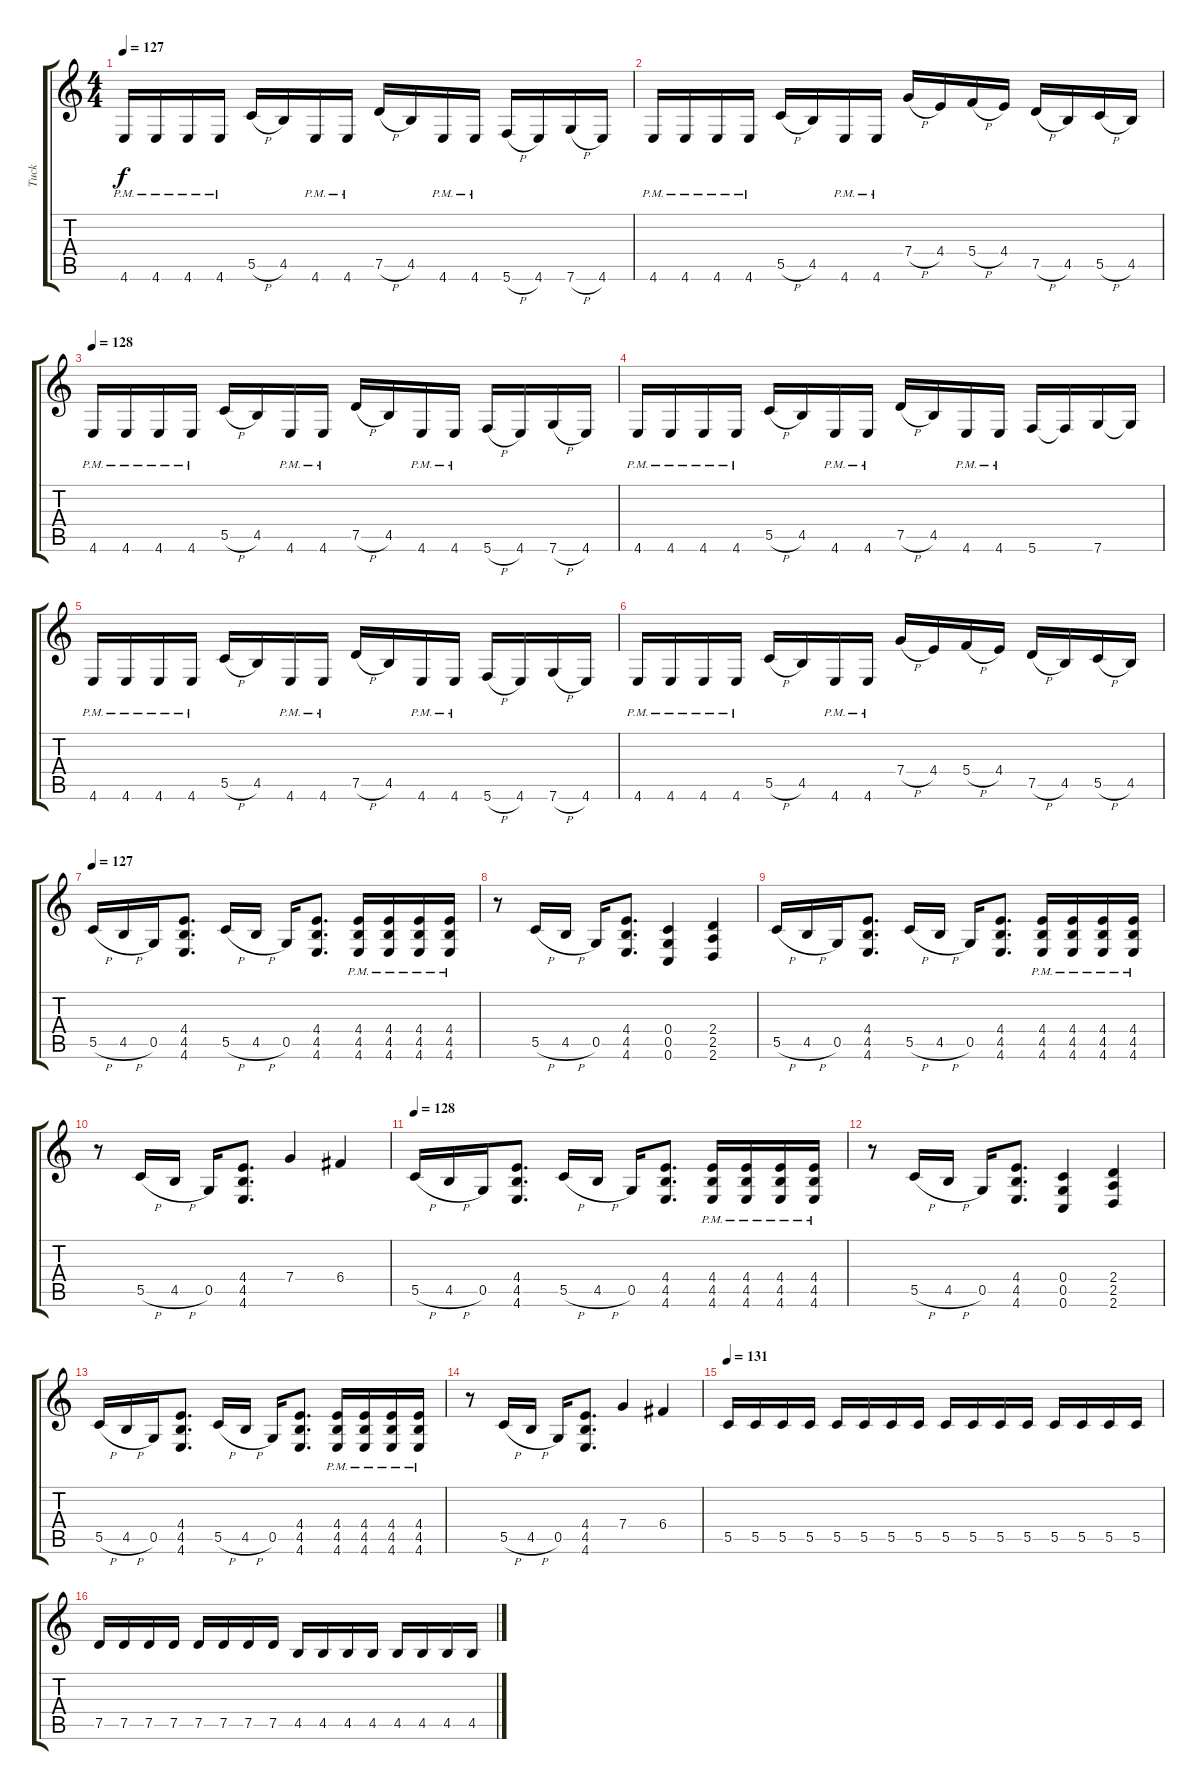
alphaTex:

\track ("Tuck" "Tuck") {instrument distortionguitar}
\staff {score tabs}
\tuning (D4 A3 F3 C3 G2 C2) {hide}
\ts (4 4)
\tempo 127
\clef g2
\ks c
4.6{pm}.16{dy f} 4.6{pm}.16 4.6{pm}.16 4.6{pm}.16 5.5{h}.16 4.5.16 4.6{pm}.16 4.6{pm}.16 7.5{h}.16 4.5.16 4.6{pm}.16 4.6{pm}.16 5.6{h}.16 4.6.16 7.6{h}.16 4.6.16 |
4.6{pm}.16 4.6{pm}.16 4.6{pm}.16 4.6{pm}.16 5.5{h}.16 4.5.16 4.6{pm}.16 4.6{pm}.16 7.4{h}.16 4.4.16 5.4{h}.16 4.4.16 7.5{h}.16 4.5.16 5.5{h}.16 4.5.16 |
\tempo 128
4.6{pm}.16 4.6{pm}.16 4.6{pm}.16 4.6{pm}.16 5.5{h}.16 4.5.16 4.6{pm}.16 4.6{pm}.16 7.5{h}.16 4.5.16 4.6{pm}.16 4.6{pm}.16 5.6{h}.16 4.6.16 7.6{h}.16 4.6.16 |
4.6{pm}.16 4.6{pm}.16 4.6{pm}.16 4.6{pm}.16 5.5{h}.16 4.5.16 4.6{pm}.16 4.6{pm}.16 7.5{h}.16 4.5.16 4.6{pm}.16 4.6{pm}.16 5.6.16 5.6{t}.16 7.6.16 7.6{t}.16 |
4.6{pm}.16 4.6{pm}.16 4.6{pm}.16 4.6{pm}.16 5.5{h}.16 4.5.16 4.6{pm}.16 4.6{pm}.16 7.5{h}.16 4.5.16 4.6{pm}.16 4.6{pm}.16 5.6{h}.16 4.6.16 7.6{h}.16 4.6.16 |
4.6{pm}.16 4.6{pm}.16 4.6{pm}.16 4.6{pm}.16 5.5{h}.16 4.5.16 4.6{pm}.16 4.6{pm}.16 7.4{h}.16 4.4.16 5.4{h}.16 4.4.16 7.5{h}.16 4.5.16 5.5{h}.16 4.5.16 |
\tempo 127
5.5{h}.16 4.5{h}.16 0.5.16 (4.4 4.5 4.6).8{d} 5.5{h}.16 4.5{h}.16 0.5.16 (4.4 4.5 4.6).8{d} (4.4{pm} 4.5{pm} 4.6{pm}).16 (4.4{pm} 4.5{pm} 4.6{pm}).16 (4.4{pm} 4.5{pm} 4.6{pm}).16 (4.4{pm} 4.5{pm} 4.6{pm}).16 |
r.8 5.5{h}.16 4.5{h}.16 0.5.16 (4.4 4.5 4.6).8{d} (0.4 0.5 0.6).4 (2.4 2.5 2.6).4 |
5.5{h}.16 4.5{h}.16 0.5.16 (4.4 4.5 4.6).8{d} 5.5{h}.16 4.5{h}.16 0.5.16 (4.4 4.5 4.6).8{d} (4.4{pm} 4.5{pm} 4.6{pm}).16 (4.4{pm} 4.5{pm} 4.6{pm}).16 (4.4{pm} 4.5{pm} 4.6{pm}).16 (4.4{pm} 4.5{pm} 4.6{pm}).16 |
r.8 5.5{h}.16 4.5{h}.16 0.5.16 (4.4 4.5 4.6).8{d} 7.4.4 6.4.4 |
\tempo 128
5.5{h}.16 4.5{h}.16 0.5.16 (4.4 4.5 4.6).8{d} 5.5{h}.16 4.5{h}.16 0.5.16 (4.4 4.5 4.6).8{d} (4.4{pm} 4.5{pm} 4.6{pm}).16 (4.4{pm} 4.5{pm} 4.6{pm}).16 (4.4{pm} 4.5{pm} 4.6{pm}).16 (4.4{pm} 4.5{pm} 4.6{pm}).16 |
r.8 5.5{h}.16 4.5{h}.16 0.5.16 (4.4 4.5 4.6).8{d} (0.4 0.5 0.6).4 (2.4 2.5 2.6).4 |
5.5{h}.16 4.5{h}.16 0.5.16 (4.4 4.5 4.6).8{d} 5.5{h}.16 4.5{h}.16 0.5.16 (4.4 4.5 4.6).8{d} (4.4{pm} 4.5{pm} 4.6{pm}).16 (4.4{pm} 4.5{pm} 4.6{pm}).16 (4.4{pm} 4.5{pm} 4.6{pm}).16 (4.4{pm} 4.5{pm} 4.6{pm}).16 |
r.8 5.5{h}.16 4.5{h}.16 0.5.16 (4.4 4.5 4.6).8{d} 7.4.4 6.4.4 |
\tempo 131
5.5.16 5.5.16 5.5.16 5.5.16 5.5.16 5.5.16 5.5.16 5.5.16 5.5.16 5.5.16 5.5.16 5.5.16 5.5.16 5.5.16 5.5.16 5.5.16 |
7.5.16 7.5.16 7.5.16 7.5.16 7.5.16 7.5.16 7.5.16 7.5.16 4.5.16 4.5.16 4.5.16 4.5.16 4.5.16 4.5.16 4.5.16 4.5.16
